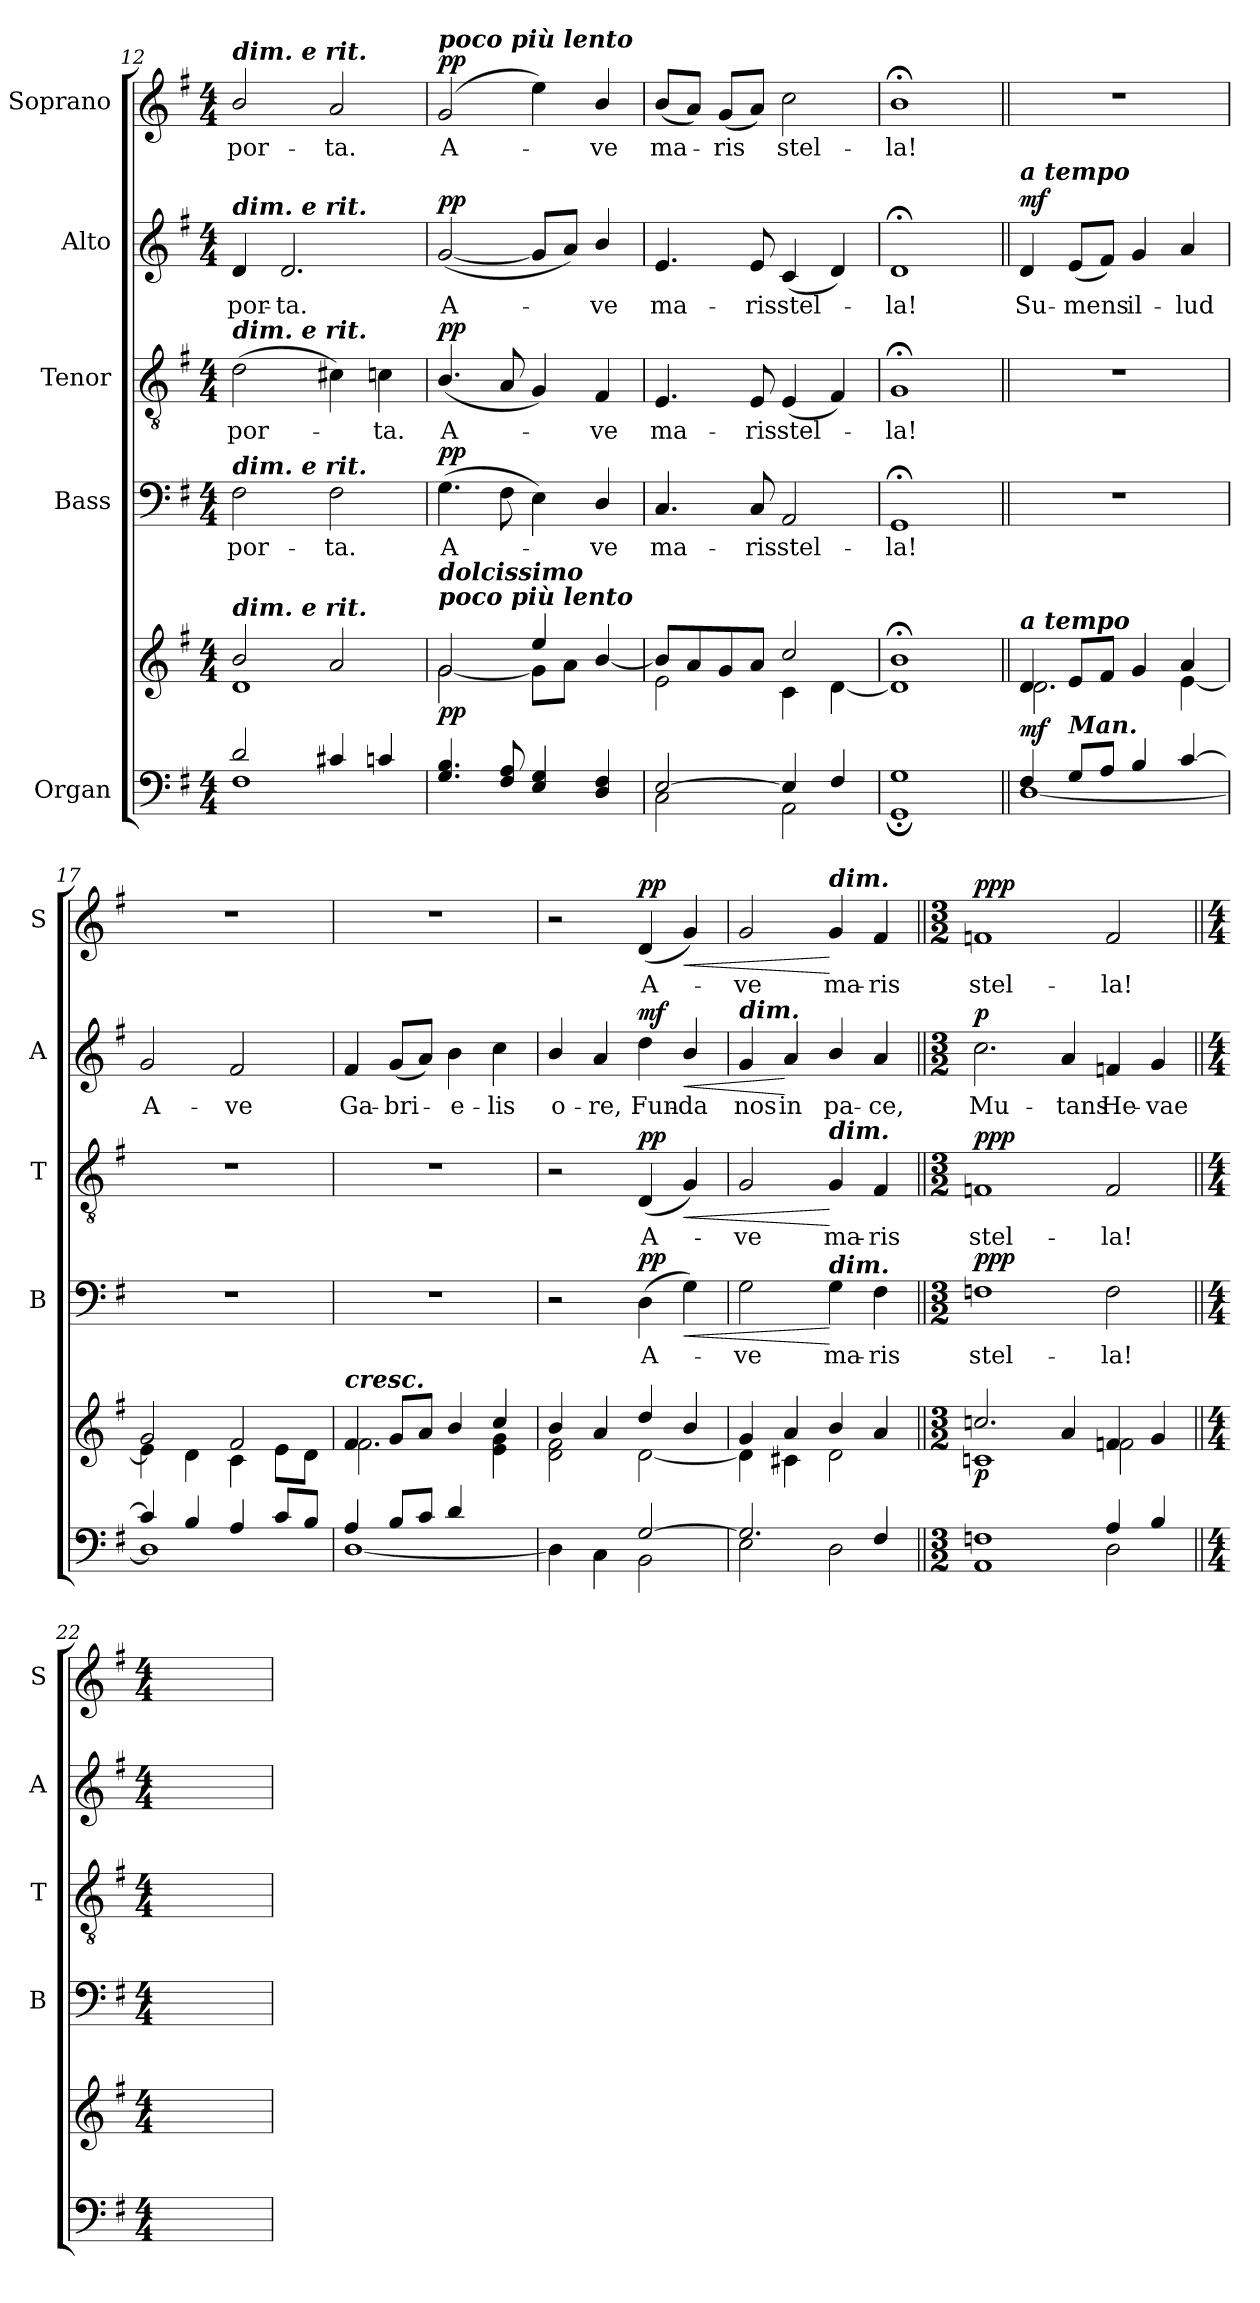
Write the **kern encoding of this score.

**kern	**kern	**dynam	**kern	**text	**dynam	**kern	**text	**dynam	**kern	**text	**dynam	**kern	**text	**dynam
*part5	*part5	*part5	*part4	*part4	*part4	*part3	*part3	*part3	*part2	*part2	*part2	*part1	*part1	*part1
*staff6	*staff5	*staff5/6	*staff4	*staff4	*staff4	*staff3	*staff3	*staff3	*staff2	*staff2	*staff2	*staff1	*staff1	*staff1
*I"Organ	*	*	*I"Bass	*	*	*I"Tenor	*	*	*I"Alto	*	*	*I"Soprano	*	*
*	*	*	*I'B	*	*	*I'T	*	*	*I'A	*	*	*I'S	*	*
*clefF4	*clefG2	*	*clefF4	*	*	*clefGv2	*	*	*clefG2	*	*	*clefG2	*	*
*k[f#]	*k[f#]	*	*k[f#]	*	*	*k[f#]	*	*	*k[f#]	*	*	*k[f#]	*	*
*G:	*G:	*	*G:	*	*	*G:	*	*	*G:	*	*	*G:	*	*
*M4/4	*M4/4	*	*M4/4	*	*	*M4/4	*	*	*M4/4	*	*	*M4/4	*	*
*MM94	*MM94	*	*MM94	*	*	*MM94	*	*	*MM94	*	*	*MM94	*	*
=12	=12	=12	=12	=12	=12	=12	=12	=12	=12	=12	=12	=12	=12	=12
*^	*^	*	*	*	*	*	*	*	*	*	*	*	*	*
!	!	!	!	!	!	!	!	!	!	!	!	!	!	!LO:TX:a:Bi:t=dim. e rit.	!	!
!	!	!	!	!	!	!	!	!	!	!	!LO:TX:a:Bi:t=dim. e rit.	!	!	!	!	!
!	!	!	!	!	!	!	!	!LO:TX:a:Bi:t=dim. e rit.	!	!	!	!	!	!	!	!
!	!	!	!	!	!LO:TX:a:Bi:t=dim. e rit.	!	!	!	!	!	!	!	!	!	!	!
!	!	!LO:TX:a:Bi:t=dim. e rit.	!	!	!	!	!	!	!	!	!	!	!	!	!	!
!	!	!	!	!	!	!LO:LY:b	!	!	!LO:LY:b	!	!	!LO:LY:b	!	!	!LO:LY:b	!
2d/	1F#	2b/	1d	.	2F#\	por-	.	(>2d\	por-	.	4d/	por-	.	2b/	por-	.
!	!	!	!	!	!	!	!	!	!	!	!	!LO:LY:b	!	!	!	!
.	.	.	.	.	.	.	.	.	.	.	2.d/	-ta.	.	.	.	.
*	*	*	*	*	*	*	*	*	*	*	*	*	*	*MM90	*	*
!	!	!	!	!	!	!LO:LY:b	!	!	!	!	!	!	!	!	!LO:LY:b	!
4c#X/	.	2a/	.	.	2F#\	-ta.	.	4c#X\)	.	.	.	.	.	2a/	-ta.	.
!	!	!	!	!	!	!	!	!	!LO:LY:b	!	!	!	!	!	!	!
4cn/	.	.	.	.	.	.	.	4cn\	ta.	.	.	.	.	.	.	.
=13	=13	=13	=13	=13	=13	=13	=13	=13	=13	=13	=13	=13	=13	=13	=13	=13
*	*	*	*	*	*	*	*	*	*	*	*	*	*	*MM87	*	*
!	!	!	!	!	!	!	!	!	!	!	!	!	!	!LO:TX:a:Bi:t=poco più lento	!	!
!	!	!LO:TX:a:Bi:t=poco più lento	!	!	!	!	!	!	!	!	!	!	!	!	!	!
!	!	!LO:TX:a:Bi:t=dolcissimo	!	!	!	!	!	!	!	!	!	!	!	!	!	!
!	!	!	!	!LO:DY:b	!	!LO:LY:b	!LO:DY:b	!	!LO:LY:b	!LO:DY:b	!	!LO:LY:b	!LO:DY:b	!	!LO:LY:b	!LO:DY:b
4.G/ 4.B/	1ryy	2g/	[2g\	pp	(>4.G\	A-	pp	(<4.B/	A-	pp	(<[2g/	A-	pp	(<2g/	A-	pp
8F#/ 8A/	.	.	.	.	8F#\	.	.	8A/	.	.	.	.	.	.	.	.
*	*	*	*	*	*	*	*	*	*	*	*	*	*	*MM84	*	*
4E/ 4G/	.	4ee/	8g\L]	.	4E\)	.	.	4G/)	.	.	8g/L]	.	.	4ee\)	.	.
.	.	.	8a\J	.	.	.	.	.	.	.	8a/J)	.	.	.	.	.
*	*	*	*	*	*	*	*	*	*	*	*	*	*	*MM84	*	*
!	!	!	!	!	!	!LO:LY:b	!	!	!LO:LY:b	!	!	!LO:LY:b	!	!	!LO:LY:b	!
4D/ 4F#/	.	[4b/	4ryy	.	4D/	ve	.	4F#/	ve	.	4b/	ve	.	4b/	ve	.
=14	=14	=14	=14	=14	=14	=14	=14	=14	=14	=14	=14	=14	=14	=14	=14	=14
!	!	!	!	!	!	!LO:LY:b	!	!	!LO:LY:b	!	!	!LO:LY:b	!	!	!LO:LY:b	!
[2E/	2C\	8b/L]	2e\	.	4.C/	ma-	.	4.E/	ma-	.	4.e/	ma-	.	(<8b/L	ma-	.
.	.	8a/	.	.	.	.	.	.	.	.	.	.	.	8a/J)	.	.
!	!	!	!	!	!	!	!	!	!	!	!	!	!	!	!LO:LY:b	!
.	.	8g/	.	.	.	.	.	.	.	.	.	.	.	(<8g/L	ris	.
!	!	!	!	!	!	!LO:LY:b	!	!	!LO:LY:b	!	!	!LO:LY:b	!	!	!	!
.	.	8a/J	.	.	8C/	-ris	.	8E/	-ris	.	8e/	-ris	.	8a/J)	.	.
!	!	!	!	!	!	!LO:LY:b	!	!	!LO:LY:b	!	!	!LO:LY:b	!	!	!LO:LY:b	!
4E/]	2AA\	2cc/	4c\	.	2AA/	stel-	.	(<4E/	stel-	.	(<4c/	stel-	.	2cc\	stel-	.
4F#/	.	.	[4d\	.	.	.	.	4F#/)	.	.	4d/)	.	.	.	.	.
=15	=15	=15	=15	=15	=15	=15	=15	=15	=15	=15	=15	=15	=15	=15	=15	=15
!	!	!	!	!	!	!LO:LY:b	!	!	!LO:LY:b	!	!	!LO:LY:b	!	!	!LO:LY:b	!
1G	1GG;	1b;<	1d]	.	1GG;<	-la!	.	1G;<	la!	.	1d;<	la!	.	1b;<	-la!	.
!!LO:PB:g=z
=16||	=16||	=16||	=16||	=16||	=16||	=16||	=16||	=16||	=16||	=16||	=16||	=16||	=16||	=16||	=16||	=16||
!	!	!	!	!	!	!	!	!	!	!	!LO:TX:a:Bi:t=a tempo	!	!	!	!	!
!	!	!LO:TX:a:Bi:t=a tempo	!	!	!	!	!	!	!	!	!	!	!	!	!	!
!	!	!	!	!LO:DY:b	!	!	!	!	!	!	!	!LO:LY:b	!LO:DY:b	!	!	!
4F#/	[1D	4d/	2.d\	mf	1r	.	.	1r	.	.	4d/	Su-	mf	1r	.	.
!LO:TX:a:Bi:t=Man.	!	!	!	!	!	!	!	!	!	!	!	!	!	!	!	!
!	!	!	!	!	!	!	!	!	!	!	!	!LO:LY:b	!	!	!	!
8G/L	.	8e/L	.	.	.	.	.	.	.	.	(<8e/L	-mens	.	.	.	.
8A/J	.	8f#/J	.	.	.	.	.	.	.	.	8f#/J)	.	.	.	.	.
!	!	!	!	!	!	!	!	!	!	!	!	!LO:LY:b	!	!	!	!
4B/	.	4g/	.	.	.	.	.	.	.	.	4g/	il-	.	.	.	.
!	!	!	!	!	!	!	!	!	!	!	!	!LO:LY:b	!	!	!	!
[4c/	.	4a/	[4e\	.	.	.	.	.	.	.	4a/	-lud	.	.	.	.
=17	=17	=17	=17	=17	=17	=17	=17	=17	=17	=17	=17	=17	=17	=17	=17	=17
!	!	!	!	!	!	!	!	!	!	!	!	!LO:LY:b	!	!	!	!
4c/]	1D]	2g/	4e\]	.	1r	.	.	1r	.	.	2g/	A-	.	1r	.	.
4B/	.	.	4d\	.	.	.	.	.	.	.	.	.	.	.	.	.
!	!	!	!	!	!	!	!	!	!	!	!	!LO:LY:b	!	!	!	!
4A/	.	2f#/	4c\	.	.	.	.	.	.	.	2f#/	-ve	.	.	.	.
8c/L	.	.	8e\L	.	.	.	.	.	.	.	.	.	.	.	.	.
8B/J	.	.	8d\J	.	.	.	.	.	.	.	.	.	.	.	.	.
=18	=18	=18	=18	=18	=18	=18	=18	=18	=18	=18	=18	=18	=18	=18	=18	=18
!	!	!LO:TX:a:Bi:t=cresc.	!	!	!	!	!	!	!	!	!	!	!	!	!	!
!	!	!	!	!	!	!	!	!	!	!	!	!LO:LY:b	!	!	!	!
4A/	[1D	4f#/	2.f#\	.	1r	.	.	1r	.	.	4f#/	Ga-	.	1r	.	.
!	!	!	!	!	!	!	!	!	!	!	!	!LO:LY:b	!	!	!	!
8B/L	.	8g/L	.	.	.	.	.	.	.	.	(<8g/L	-bri-	.	.	.	.
8c/J	.	8a/J	.	.	.	.	.	.	.	.	8a/J)	.	.	.	.	.
!	!	!	!	!	!	!	!	!	!	!	!	!LO:LY:b	!	!	!	!
4d/	.	4b/	.	.	.	.	.	.	.	.	4b\	e-	.	.	.	.
!	!	!	!	!	!	!	!	!	!	!	!	!LO:LY:b	!	!	!	!
4ryy	.	4cc/	4e\ 4g\	.	.	.	.	.	.	.	4cc\	-lis	.	.	.	.
=19	=19	=19	=19	=19	=19	=19	=19	=19	=19	=19	=19	=19	=19	=19	=19	=19
!	!	!	!	!	!	!	!	!	!	!	!	!LO:LY:b	!	!	!	!
2ryy	4D\]	4b/	2d\ 2f#\	.	2r	.	.	2r	.	.	4b/	o-	.	2r	.	.
!	!	!	!	!	!	!	!	!	!	!	!	!LO:LY:b	!	!	!	!
.	4C\	4a/	.	.	.	.	.	.	.	.	4a/	-re,	.	.	.	.
!	!	!	!	!	!	!LO:LY:b	!LO:DY:b	!	!LO:LY:b	!LO:DY:b	!	!LO:LY:b	!LO:DY:b	!	!LO:LY:b	!LO:DY:b
[2G/	2BB\	4dd/	[2d\	.	(>4D\	A-	pp	(<4D/	A-	pp	4dd\	Fun-	mf	(<4d/	A-	pp
!	!	!	!	!	!	!	!LO:HP:b	!	!	!LO:HP:b	!	!LO:LY:b	!LO:HP:b	!	!	!LO:HP:b
.	.	4b/	.	.	4G\)	.	<	4G/)	.	<	4b/	-da	<	4g/)	.	<
=20	=20	=20	=20	=20	=20	=20	=20	=20	=20	=20	=20	=20	=20	=20	=20	=20
!	!	!	!	!	!	!	!	!	!	!	!LO:TX:a:Bi:t=dim.	!	!	!	!	!
!	!	!	!	!	!	!LO:LY:b	!	!	!LO:LY:b	!	!	!LO:LY:b	!	!	!LO:LY:b	!
2.G/]	2E\	4g/	4d\]	.	2G\	ve	.	2G/	ve	.	4g/	nos	.	2g/	ve	.
!	!	!	!	!	!	!	!	!	!	!	!	!LO:LY:b	!	!	!	!
.	.	4a/	4c#X\	.	.	.	.	.	.	.	4a/	in	[	.	.	.
!	!	!	!	!	!	!	!	!	!	!	!	!	!	!LO:TX:a:Bi:t=dim.	!	!
!	!	!	!	!	!	!	!	!LO:TX:a:Bi:t=dim.	!	!	!	!	!	!	!	!
!	!	!	!	!	!LO:TX:a:Bi:t=dim.	!	!	!	!	!	!	!	!	!	!	!
!	!	!	!	!	!	!LO:LY:b	!	!	!LO:LY:b	!	!	!LO:LY:b	!	!	!LO:LY:b	!
.	2D\	4b/	2d\	.	4G\	ma-	[	4G/	ma-	[	4b/	pa-	.	4g/	ma-	[
!	!	!	!	!	!	!LO:LY:b	!	!	!LO:LY:b	!	!	!LO:LY:b	!	!	!LO:LY:b	!
4F#/	.	4a/	.	.	4F#\	-ris	.	4F#/	-ris	.	4a/	-ce,	.	4f#/	-ris	.
=21||	=21||	=21||	=21||	=21||	=21||	=21||	=21||	=21||	=21||	=21||	=21||	=21||	=21||	=21||	=21||	=21||
*M3/2	*	*M3/2	*	*	*M3/2	*	*	*M3/2	*	*	*M3/2	*	*	*M3/2	*	*
!	!	!	!	!LO:DY:b	!	!LO:LY:b	!LO:DY:b	!	!LO:LY:b	!LO:DY:b	!	!LO:LY:b	!LO:DY:b	!	!LO:LY:b	!LO:DY:b
1Fn	1AA	2.ccn/	1cn	p	1Fn	stel-	ppp	1Fn	stel-	ppp	2.cc\	Mu-	p	1fn	stel-	ppp
!	!	!	!	!	!	!	!	!	!	!	!	!LO:LY:b	!	!	!	!
.	.	4a/	.	.	.	.	.	.	.	.	4a/	-tans	.	.	.	.
!	!	!	!	!	!	!LO:LY:b	!	!	!LO:LY:b	!	!	!LO:LY:b	!	!	!LO:LY:b	!
4A/	2D\	4fn/	2f\	.	2F\	-la!	.	2F/	-la!	.	4fn/	He-	.	2f/	-la!	.
!	!	!	!	!	!	!	!	!	!	!	!	!LO:LY:b	!	!	!	!
4B/	.	4g/	.	.	.	.	.	.	.	.	4g/	-vae	.	.	.	.
*v	*v	*	*	*	*	*	*	*	*	*	*	*	*	*	*	*
*	*v	*v	*	*	*	*	*	*	*	*	*	*	*	*	*
!!LO:LB:g=z
=22||	=22||	=22||	=22||	=22||	=22||	=22||	=22||	=22||	=22||	=22||	=22||	=22||	=22||	=22||
*M4/4	*M4/4	*	*M4/4	*	*	*M4/4	*	*	*M4/4	*	*	*M4/4	*	*
1ryy	1ryy	.	1ryy	.	.	1ryy	.	.	1ryy	.	.	1ryy	.	.
=	=	=	=	=	=	=	=	=	=	=	=	=	=	=
*-	*-	*-	*-	*-	*-	*-	*-	*-	*-	*-	*-	*-	*-	*-
